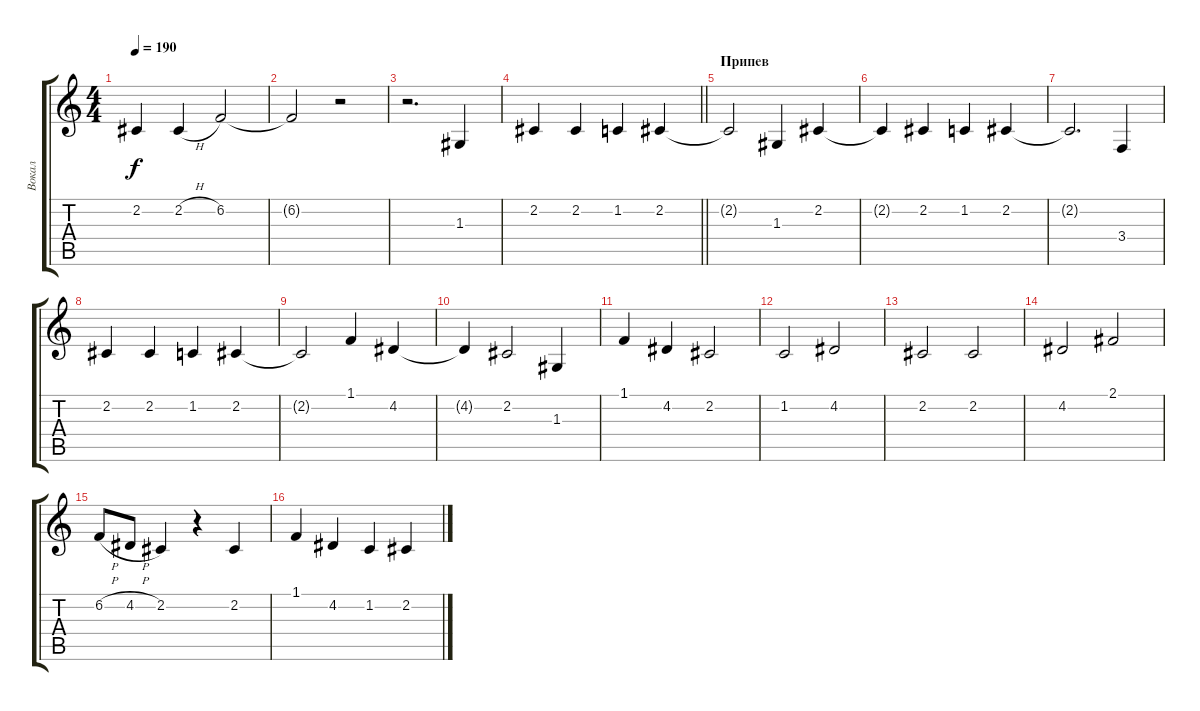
\track ("Вокал" "Вокал") {instrument lead2sawtooth}
\staff {score tabs}
\tuning (E4 B3 G3 D3 A2 E2) {hide}
\ts (4 4)
\tempo 190
\clef g2
\ks c
2.2{t}.4{dy f} 2.2{h}.4 6.2.2 |
6.2{t}.2 r.2 |
r.2{d} 1.3.4 |
\barLineRight lightlight
2.2.4 2.2.4 1.2.4 2.2.4 |
\section ("" "Припев")
2.2{t}.2 1.3.4 2.2.4 |
2.2{t}.4 2.2.4 1.2.4 2.2.4 |
2.2{t}.2{d} 3.4.4 |
2.2.4 2.2.4 1.2.4 2.2.4 |
2.2{t}.2 1.1.4 4.2.4 |
4.2{t}.4 2.2.2 1.3.4 |
1.1.4 4.2.4 2.2.2 |
1.2.2 4.2.2 |
2.2.2 2.2.2 |
4.2.2 2.1.2 |
6.2{h}.8 4.2{h}.8 2.2.4 r.4 2.2.4 |
1.1.4 4.2.4 1.2.4 2.2.4
